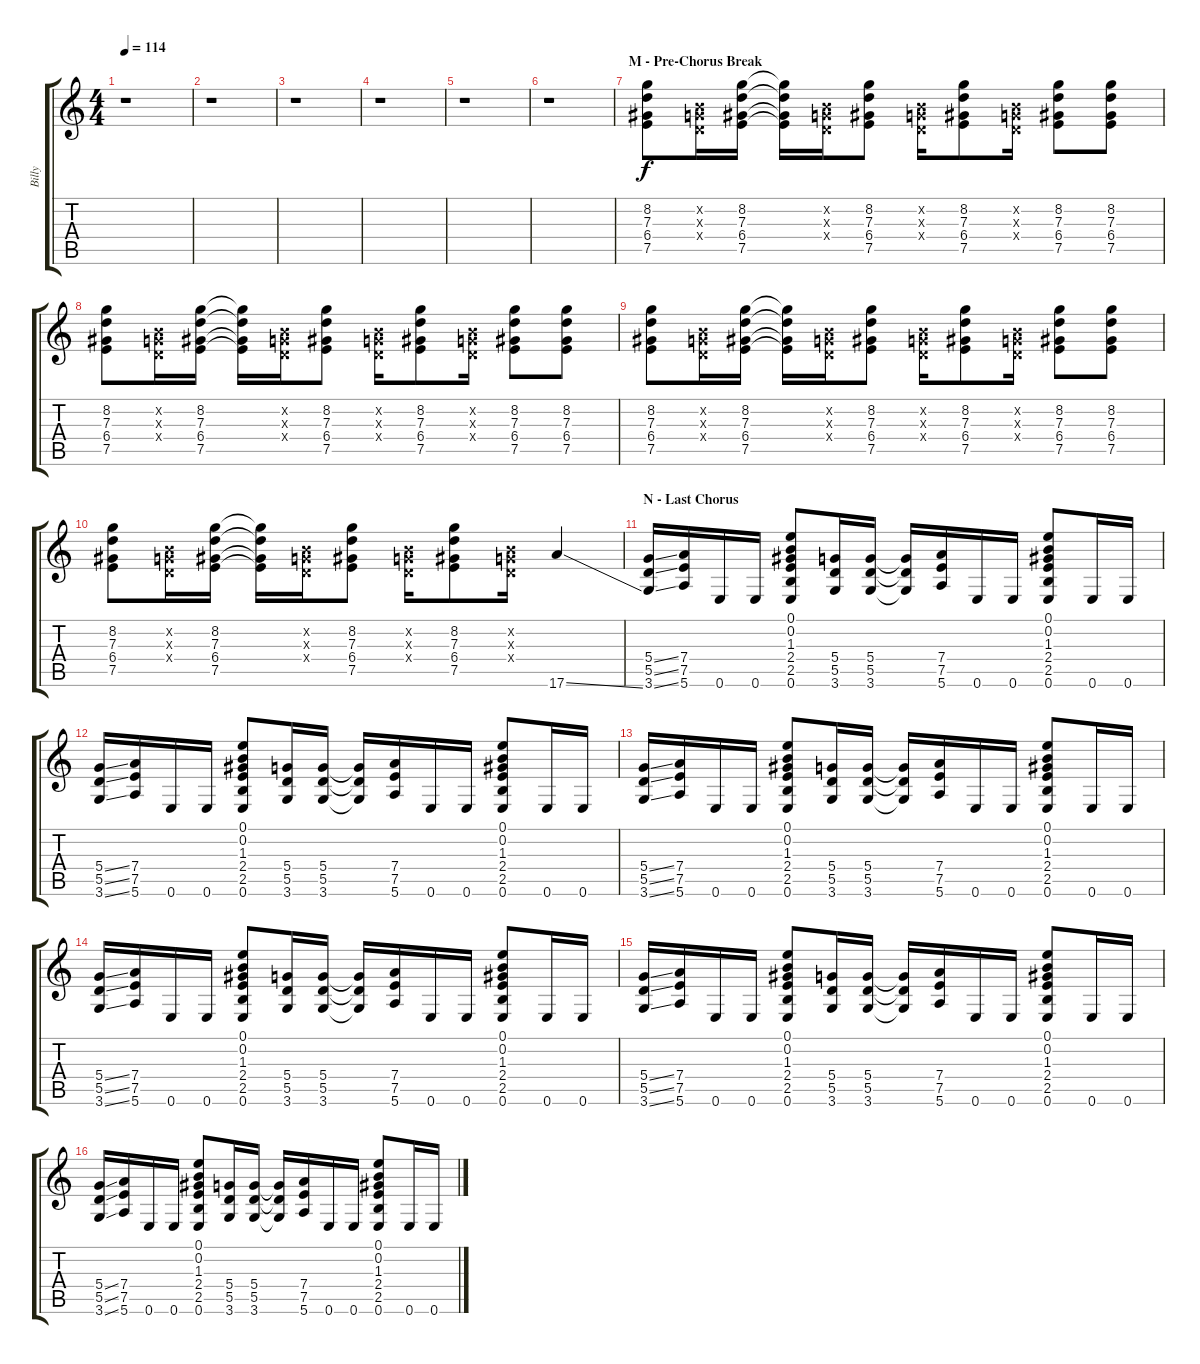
\track ("Billy" "Billy") {instrument overdrivenguitar}
\staff {score tabs}
\tuning (E4 B3 G3 D3 A2 E2) {hide}
\ts (4 4)
\tempo 114
\clef g2
\ks c
r.1{dy f} |
r.1 |
r.1 |
r.1 |
r.1 |
r.1 |
\section ("" "M - Pre-Chorus Break")
(8.2 7.3 6.4 7.5).8 (0.2{x} 0.3{x} 0.4{x}).16 (8.2 7.3 6.4 7.5).16 (8.2{t} 7.3{t} 6.4{t} 7.5{t}).16 (0.2{x} 0.3{x} 0.4{x}).16 (8.2 7.3 6.4 7.5).8 (0.2{x} 0.3{x} 0.4{x}).16 (8.2 7.3 6.4 7.5).8 (0.2{x} 0.3{x} 0.4{x}).16 (8.2 7.3 6.4 7.5).8 (8.2 7.3 6.4 7.5).8 |
(8.2 7.3 6.4 7.5).8 (0.2{x} 0.3{x} 0.4{x}).16 (8.2 7.3 6.4 7.5).16 (8.2{t} 7.3{t} 6.4{t} 7.5{t}).16 (0.2{x} 0.3{x} 0.4{x}).16 (8.2 7.3 6.4 7.5).8 (0.2{x} 0.3{x} 0.4{x}).16 (8.2 7.3 6.4 7.5).8 (0.2{x} 0.3{x} 0.4{x}).16 (8.2 7.3 6.4 7.5).8 (8.2 7.3 6.4 7.5).8 |
(8.2 7.3 6.4 7.5).8 (0.2{x} 0.3{x} 0.4{x}).16 (8.2 7.3 6.4 7.5).16 (8.2{t} 7.3{t} 6.4{t} 7.5{t}).16 (0.2{x} 0.3{x} 0.4{x}).16 (8.2 7.3 6.4 7.5).8 (0.2{x} 0.3{x} 0.4{x}).16 (8.2 7.3 6.4 7.5).8 (0.2{x} 0.3{x} 0.4{x}).16 (8.2 7.3 6.4 7.5).8 (8.2 7.3 6.4 7.5).8 |
(8.2 7.3 6.4 7.5).8 (0.2{x} 0.3{x} 0.4{x}).16 (8.2 7.3 6.4 7.5).16 (8.2{t} 7.3{t} 6.4{t} 7.5{t}).16 (0.2{x} 0.3{x} 0.4{x}).16 (8.2 7.3 6.4 7.5).8 (0.2{x} 0.3{x} 0.4{x}).16 (8.2 7.3 6.4 7.5).8 (0.2{x} 0.3{x} 0.4{x}).16 17.6{ss}.4 |
\section ("" "N - Last Chorus")
(5.4{ss} 5.5{ss} 3.6{ss}).16 (7.4 7.5 5.6).16 0.6.16 0.6.16 (0.1 0.2 1.3 2.4 2.5 0.6).8 (5.4 5.5 3.6).16 (5.4 5.5 3.6).16 (5.4{t} 5.5{t} 3.6{t}).16 (7.4 7.5 5.6).16 0.6.16 0.6.16 (0.1 0.2 1.3 2.4 2.5 0.6).8 0.6.16 0.6.16 |
(5.4{ss} 5.5{ss} 3.6{ss}).16 (7.4 7.5 5.6).16 0.6.16 0.6.16 (0.1 0.2 1.3 2.4 2.5 0.6).8 (5.4 5.5 3.6).16 (5.4 5.5 3.6).16 (5.4{t} 5.5{t} 3.6{t}).16 (7.4 7.5 5.6).16 0.6.16 0.6.16 (0.1 0.2 1.3 2.4 2.5 0.6).8 0.6.16 0.6.16 |
(5.4{ss} 5.5{ss} 3.6{ss}).16 (7.4 7.5 5.6).16 0.6.16 0.6.16 (0.1 0.2 1.3 2.4 2.5 0.6).8 (5.4 5.5 3.6).16 (5.4 5.5 3.6).16 (5.4{t} 5.5{t} 3.6{t}).16 (7.4 7.5 5.6).16 0.6.16 0.6.16 (0.1 0.2 1.3 2.4 2.5 0.6).8 0.6.16 0.6.16 |
(5.4{ss} 5.5{ss} 3.6{ss}).16 (7.4 7.5 5.6).16 0.6.16 0.6.16 (0.1 0.2 1.3 2.4 2.5 0.6).8 (5.4 5.5 3.6).16 (5.4 5.5 3.6).16 (5.4{t} 5.5{t} 3.6{t}).16 (7.4 7.5 5.6).16 0.6.16 0.6.16 (0.1 0.2 1.3 2.4 2.5 0.6).8 0.6.16 0.6.16 |
(5.4{ss} 5.5{ss} 3.6{ss}).16 (7.4 7.5 5.6).16 0.6.16 0.6.16 (0.1 0.2 1.3 2.4 2.5 0.6).8 (5.4 5.5 3.6).16 (5.4 5.5 3.6).16 (5.4{t} 5.5{t} 3.6{t}).16 (7.4 7.5 5.6).16 0.6.16 0.6.16 (0.1 0.2 1.3 2.4 2.5 0.6).8 0.6.16 0.6.16 |
(5.4{ss} 5.5{ss} 3.6{ss}).16 (7.4 7.5 5.6).16 0.6.16 0.6.16 (0.1 0.2 1.3 2.4 2.5 0.6).8 (5.4 5.5 3.6).16 (5.4 5.5 3.6).16 (5.4{t} 5.5{t} 3.6{t}).16 (7.4 7.5 5.6).16 0.6.16 0.6.16 (0.1 0.2 1.3 2.4 2.5 0.6).8 0.6.16 0.6.16
